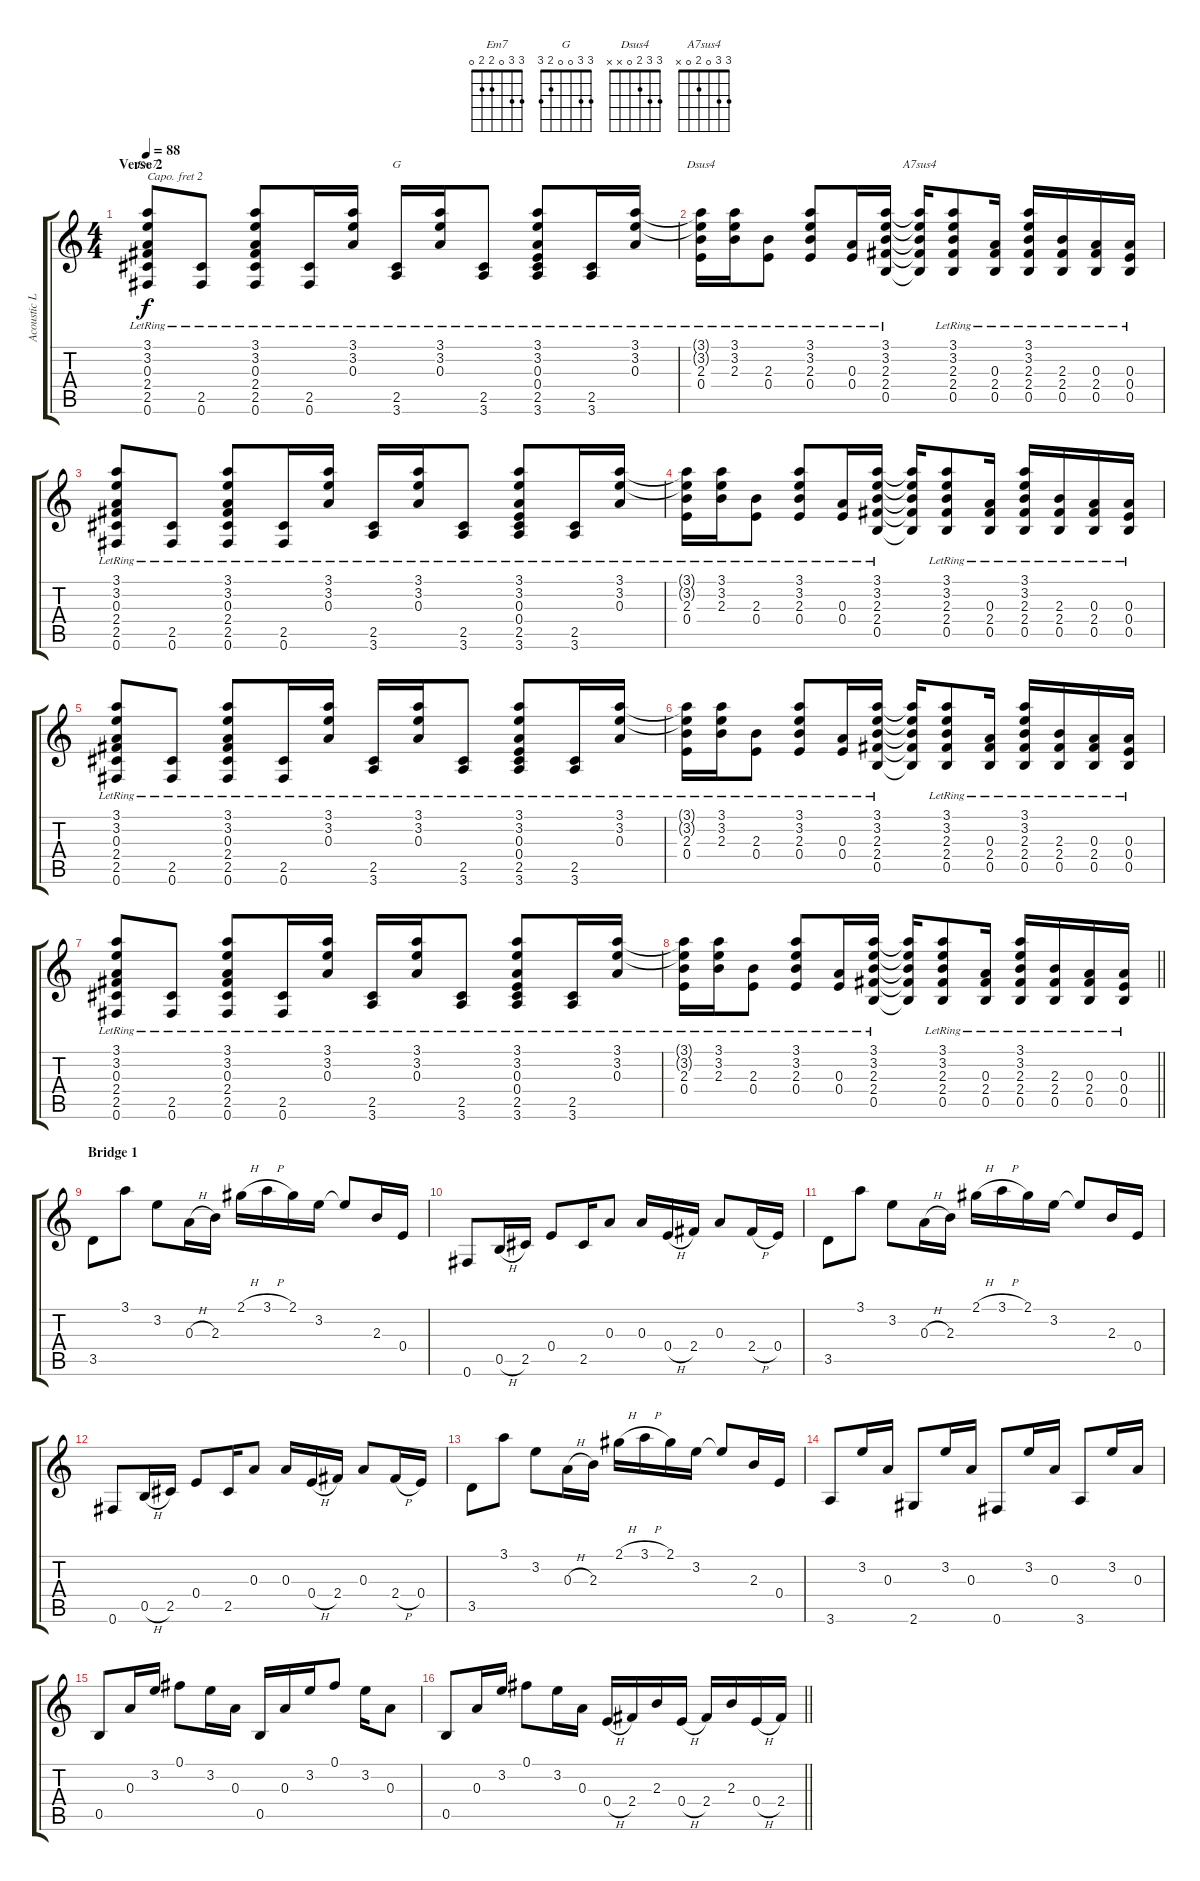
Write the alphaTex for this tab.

\track ("Acoustic Lead Guitar" "Acoustic L") {instrument acousticguitarsteel}
\staff {score tabs}
\capo 2
\tuning (E4 B3 G3 D3 A2 E2) {hide}
\chord ("Em7" 3 3 0 2 2 0)
\chord ("G" 3 3 0 0 2 3)
\chord ("Dsus4" 3 3 2 0 x x)
\chord ("A7sus4" 3 3 0 2 0 x)
\ts (4 4)
\section ("" "Verse 2")
\tempo 88
\clef g2
\ks c
(3.1{lr} 3.2{lr} 0.3{lr} 2.4{lr} 2.5{lr} 0.6{lr}).8{ch "Em7" dy f} (2.5{lr} 0.6{lr}).8 (3.1{lr} 3.2{lr} 0.3{lr} 2.4{lr} 2.5{lr} 0.6{lr}).8 (2.5{lr} 0.6{lr}).16 (3.1{lr} 3.2{lr} 0.3{lr}).16 (2.5{lr} 3.6{lr}).16{ch "G"} (3.1{lr} 3.2{lr} 0.3{lr}).16 (2.5{lr} 3.6{lr}).8 (3.1{lr} 3.2{lr} 0.3{lr} 0.4{lr} 2.5{lr} 3.6{lr}).8 (2.5{lr} 3.6{lr}).16 (3.1{lr} 3.2{lr} 0.3{lr}).16 |
(3.1{t} 3.2{t} 2.3{lr} 0.4{lr}).16{ch "Dsus4"} (3.1{lr} 3.2{lr} 2.3{lr}).16 (2.3{lr} 0.4{lr}).8 (3.1{lr} 3.2{lr} 2.3{lr} 0.4{lr}).8 (0.3{lr} 0.4{lr}).16 (3.1{lr} 3.2{lr} 2.3{lr} 2.4{lr} 0.5{lr}).16 (3.1{t} 3.2{t} 2.3{t} 2.4{t} 0.5{t}).16{ch "A7sus4"} (3.1{lr} 3.2{lr} 2.3{lr} 2.4{lr} 0.5{lr}).8 (0.3{lr} 2.4{lr} 0.5{lr}).16 (3.1{lr} 3.2{lr} 2.3{lr} 2.4{lr} 0.5{lr}).16 (2.3{lr} 2.4{lr} 0.5{lr}).16 (0.3{lr} 2.4{lr} 0.5{lr}).16 (0.3{lr} 0.4{lr} 0.5{lr}).16 |
(3.1{lr} 3.2{lr} 0.3{lr} 2.4{lr} 2.5{lr} 0.6{lr}).8 (2.5{lr} 0.6{lr}).8 (3.1{lr} 3.2{lr} 0.3{lr} 2.4{lr} 2.5{lr} 0.6{lr}).8 (2.5{lr} 0.6{lr}).16 (3.1{lr} 3.2{lr} 0.3{lr}).16 (2.5{lr} 3.6{lr}).16 (3.1{lr} 3.2{lr} 0.3{lr}).16 (2.5{lr} 3.6{lr}).8 (3.1{lr} 3.2{lr} 0.3{lr} 0.4{lr} 2.5{lr} 3.6{lr}).8 (2.5{lr} 3.6{lr}).16 (3.1{lr} 3.2{lr} 0.3{lr}).16 |
(3.1{t} 3.2{t} 2.3{lr} 0.4{lr}).16 (3.1{lr} 3.2{lr} 2.3{lr}).16 (2.3{lr} 0.4{lr}).8 (3.1{lr} 3.2{lr} 2.3{lr} 0.4{lr}).8 (0.3{lr} 0.4{lr}).16 (3.1{lr} 3.2{lr} 2.3{lr} 2.4{lr} 0.5{lr}).16 (3.1{t} 3.2{t} 2.3{t} 2.4{t} 0.5{t}).16 (3.1{lr} 3.2{lr} 2.3{lr} 2.4{lr} 0.5{lr}).8 (0.3{lr} 2.4{lr} 0.5{lr}).16 (3.1{lr} 3.2{lr} 2.3{lr} 2.4{lr} 0.5{lr}).16 (2.3{lr} 2.4{lr} 0.5{lr}).16 (0.3{lr} 2.4{lr} 0.5{lr}).16 (0.3{lr} 0.4{lr} 0.5{lr}).16 |
(3.1{lr} 3.2{lr} 0.3{lr} 2.4{lr} 2.5{lr} 0.6{lr}).8 (2.5{lr} 0.6{lr}).8 (3.1{lr} 3.2{lr} 0.3{lr} 2.4{lr} 2.5{lr} 0.6{lr}).8 (2.5{lr} 0.6{lr}).16 (3.1{lr} 3.2{lr} 0.3{lr}).16 (2.5{lr} 3.6{lr}).16 (3.1{lr} 3.2{lr} 0.3{lr}).16 (2.5{lr} 3.6{lr}).8 (3.1{lr} 3.2{lr} 0.3{lr} 0.4{lr} 2.5{lr} 3.6{lr}).8 (2.5{lr} 3.6{lr}).16 (3.1{lr} 3.2{lr} 0.3{lr}).16 |
(3.1{t} 3.2{t} 2.3{lr} 0.4{lr}).16 (3.1{lr} 3.2{lr} 2.3{lr}).16 (2.3{lr} 0.4{lr}).8 (3.1{lr} 3.2{lr} 2.3{lr} 0.4{lr}).8 (0.3{lr} 0.4{lr}).16 (3.1{lr} 3.2{lr} 2.3{lr} 2.4{lr} 0.5{lr}).16 (3.1{t} 3.2{t} 2.3{t} 2.4{t} 0.5{t}).16 (3.1{lr} 3.2{lr} 2.3{lr} 2.4{lr} 0.5{lr}).8 (0.3{lr} 2.4{lr} 0.5{lr}).16 (3.1{lr} 3.2{lr} 2.3{lr} 2.4{lr} 0.5{lr}).16 (2.3{lr} 2.4{lr} 0.5{lr}).16 (0.3{lr} 2.4{lr} 0.5{lr}).16 (0.3{lr} 0.4{lr} 0.5{lr}).16 |
(3.1{lr} 3.2{lr} 0.3{lr} 2.4{lr} 2.5{lr} 0.6{lr}).8 (2.5{lr} 0.6{lr}).8 (3.1{lr} 3.2{lr} 0.3{lr} 2.4{lr} 2.5{lr} 0.6{lr}).8 (2.5{lr} 0.6{lr}).16 (3.1{lr} 3.2{lr} 0.3{lr}).16 (2.5{lr} 3.6{lr}).16 (3.1{lr} 3.2{lr} 0.3{lr}).16 (2.5{lr} 3.6{lr}).8 (3.1{lr} 3.2{lr} 0.3{lr} 0.4{lr} 2.5{lr} 3.6{lr}).8 (2.5{lr} 3.6{lr}).16 (3.1{lr} 3.2{lr} 0.3{lr}).16 |
\barLineRight lightlight
(3.1{t} 3.2{t} 2.3{lr} 0.4{lr}).16 (3.1{lr} 3.2{lr} 2.3{lr}).16 (2.3{lr} 0.4{lr}).8 (3.1{lr} 3.2{lr} 2.3{lr} 0.4{lr}).8 (0.3{lr} 0.4{lr}).16 (3.1{lr} 3.2{lr} 2.3{lr} 2.4{lr} 0.5{lr}).16 (3.1{t} 3.2{t} 2.3{t} 2.4{t} 0.5{t}).16 (3.1{lr} 3.2{lr} 2.3{lr} 2.4{lr} 0.5{lr}).8 (0.3{lr} 2.4{lr} 0.5{lr}).16 (3.1{lr} 3.2{lr} 2.3{lr} 2.4{lr} 0.5{lr}).16 (2.3{lr} 2.4{lr} 0.5{lr}).16 (0.3{lr} 2.4{lr} 0.5{lr}).16 (0.3{lr} 0.4{lr} 0.5{lr}).16 |
\section ("" "Bridge 1")
3.5.8 3.1.8 3.2.8 0.3{h}.16 2.3.16 2.1{h}.16 3.1{h}.16 2.1.16 3.2.16 3.2{t}.8 2.3.16 0.4.16 |
0.6.8 0.5{h}.16 2.5.16 0.4.8 2.5.16 0.3.8 0.3.16 0.4{h}.16 2.4.16 0.3.8 2.4{h}.16 0.4.16 |
3.5.8 3.1.8 3.2.8 0.3{h}.16 2.3.16 2.1{h}.16 3.1{h}.16 2.1.16 3.2.16 3.2{t}.8 2.3.16 0.4.16 |
0.6.8 0.5{h}.16 2.5.16 0.4.8 2.5.16 0.3.8 0.3.16 0.4{h}.16 2.4.16 0.3.8 2.4{h}.16 0.4.16 |
3.5.8 3.1.8 3.2.8 0.3{h}.16 2.3.16 2.1{h}.16 3.1{h}.16 2.1.16 3.2.16 3.2{t}.8 2.3.16 0.4.16 |
3.6.8 3.2.16 0.3.16 2.6.8 3.2.16 0.3.16 0.6.8 3.2.16 0.3.16 3.6.8 3.2.16 0.3.16 |
0.5.8 0.3.16 3.2.16 0.1.8 3.2.16 0.3.16 0.5.16 0.3.16 3.2.16 0.1.8 3.2.16 0.3.8 |
\barLineRight lightlight
0.5.8 0.3.16 3.2.16 0.1.8 3.2.16 0.3.16 0.4{h}.16 2.4.16 2.3.16 0.4{h}.16 2.4.16 2.3.16 0.4{h}.16 2.4.16
